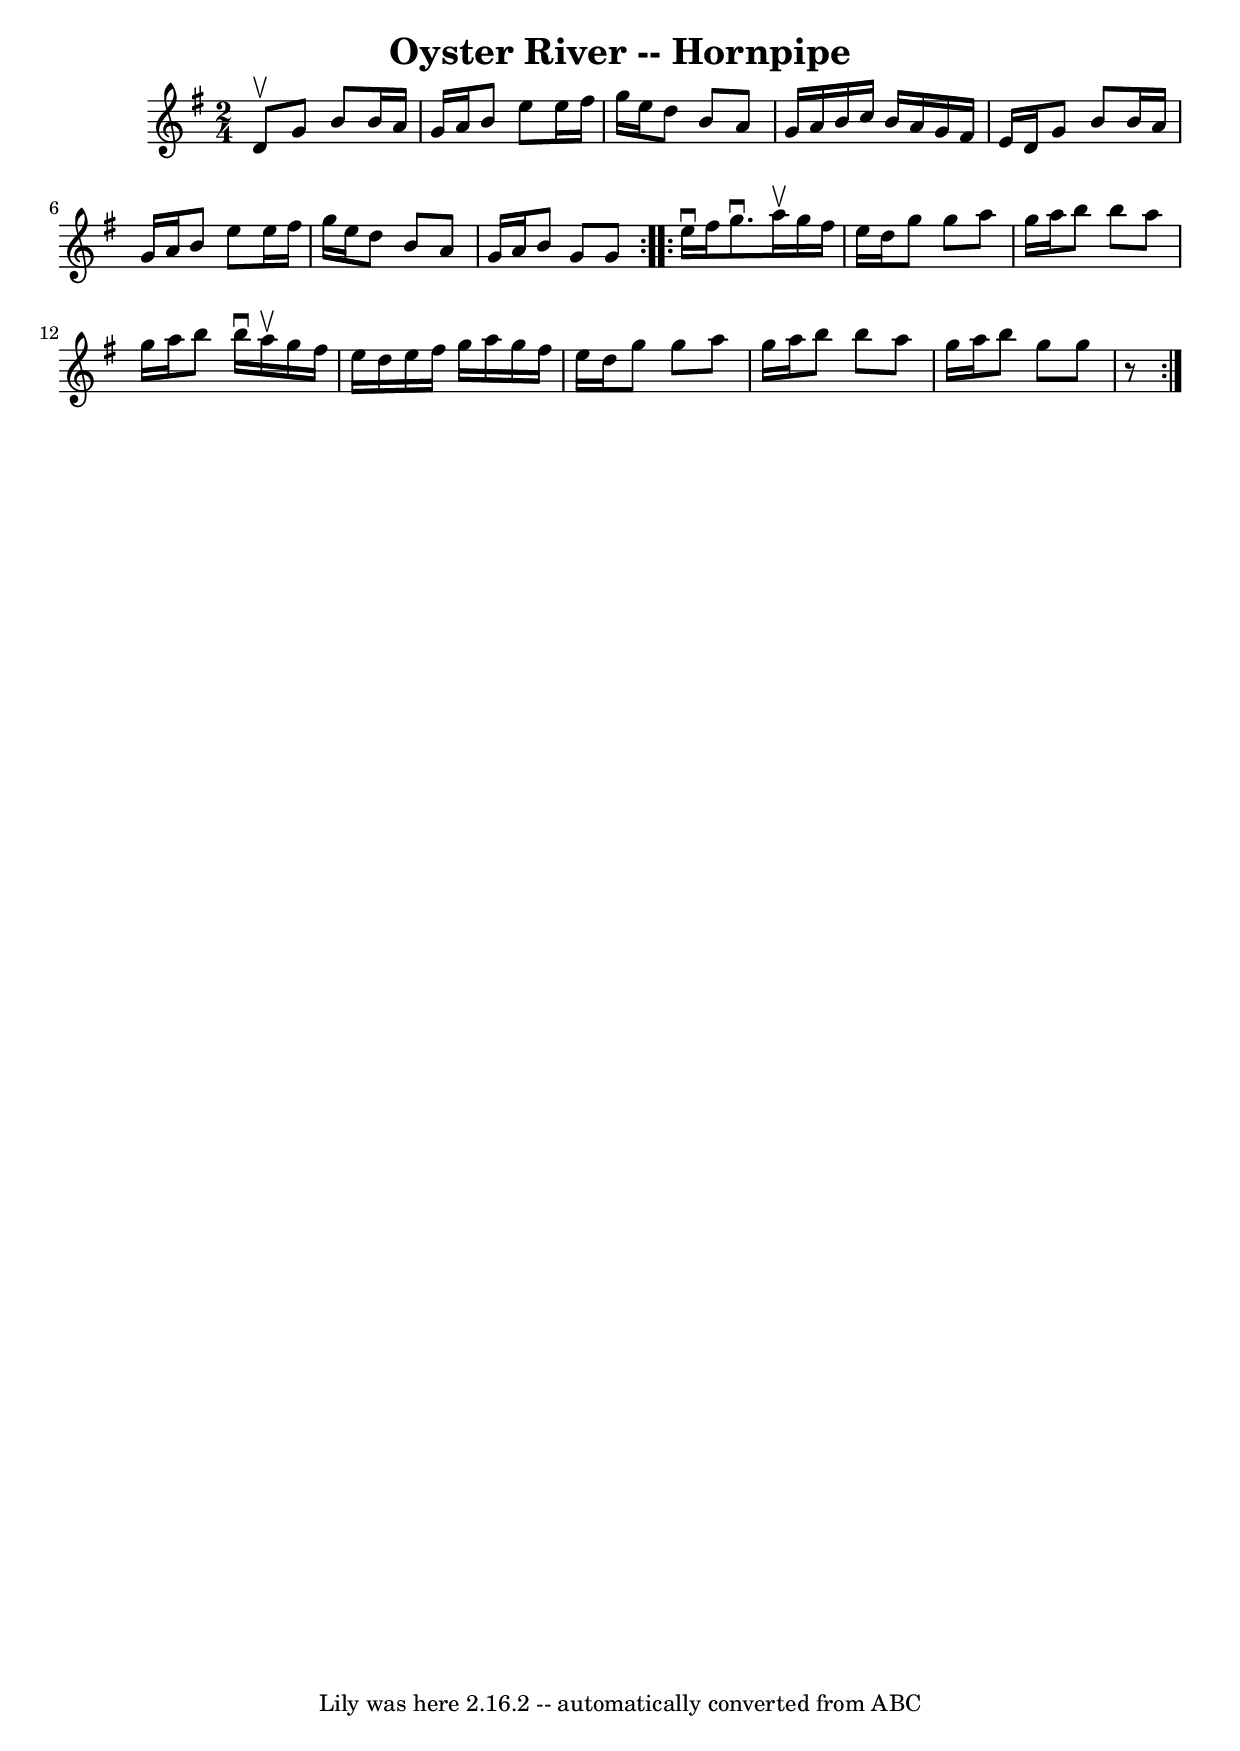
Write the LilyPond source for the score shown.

\version "2.16.2"
\include "Mammoth.ily"
\header {
  %% book = "Cole's 1000 Fiddle Tunes"
  crossRefNumber = "1"
  footnotes = ""
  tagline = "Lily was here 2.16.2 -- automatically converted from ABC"
  title = "Oyster River -- Hornpipe"

}
voicedefault =  {



  \repeat volta 2 {

    \time 2/4 
    \key g \major d'8^\upbow |
    g'8 b'8 b'16 a'16    
    g'16 a'16  |
    b'8 e''8 e''16 fis''16 g''16 e''16  
    |
    d''8 b'8 a'8 g'16 a'16  |
    b'16 c''16 b'16 
    a'16 g'16 fis'16 e'16 d'16  |
    g'8 b'8 b'16    
    a'16 g'16 a'16  |
    b'8 e''8 e''16 fis''16 g''16    
    e''16  |
    d''8 b'8 a'8 g'16 a'16  |
    b'8 g'8    
    g'8  
  }     
  \repeat volta 2 {
    e''16^\downbow fis''16  |
    g''8. 
    ^\downbow a''16^\upbow g''16 fis''16 e''16 d''16  |
    g''8 
    g''8 a''8 g''16 a''16  |
    b''8 b''8 a''8 g''16    
    a''16  |
    b''8 b''16^\downbow a''16^\upbow g''16 fis''16    
    e''16 d''16  |
    e''16 fis''16 g''16 a''16 g''16    
    fis''16 e''16 d''16  |
    g''8 g''8 a''8 g''16 a''16  
    |
    b''8 b''8 a''8 g''16 a''16  |
    b''8 g''8    
    g''8    r8 
  }   

}

\score{
  <<

    \context Staff="default"
    {
      \voicedefault 
      
    }

  >>
  \layout {
    
  }
  \midi {
  }

}
